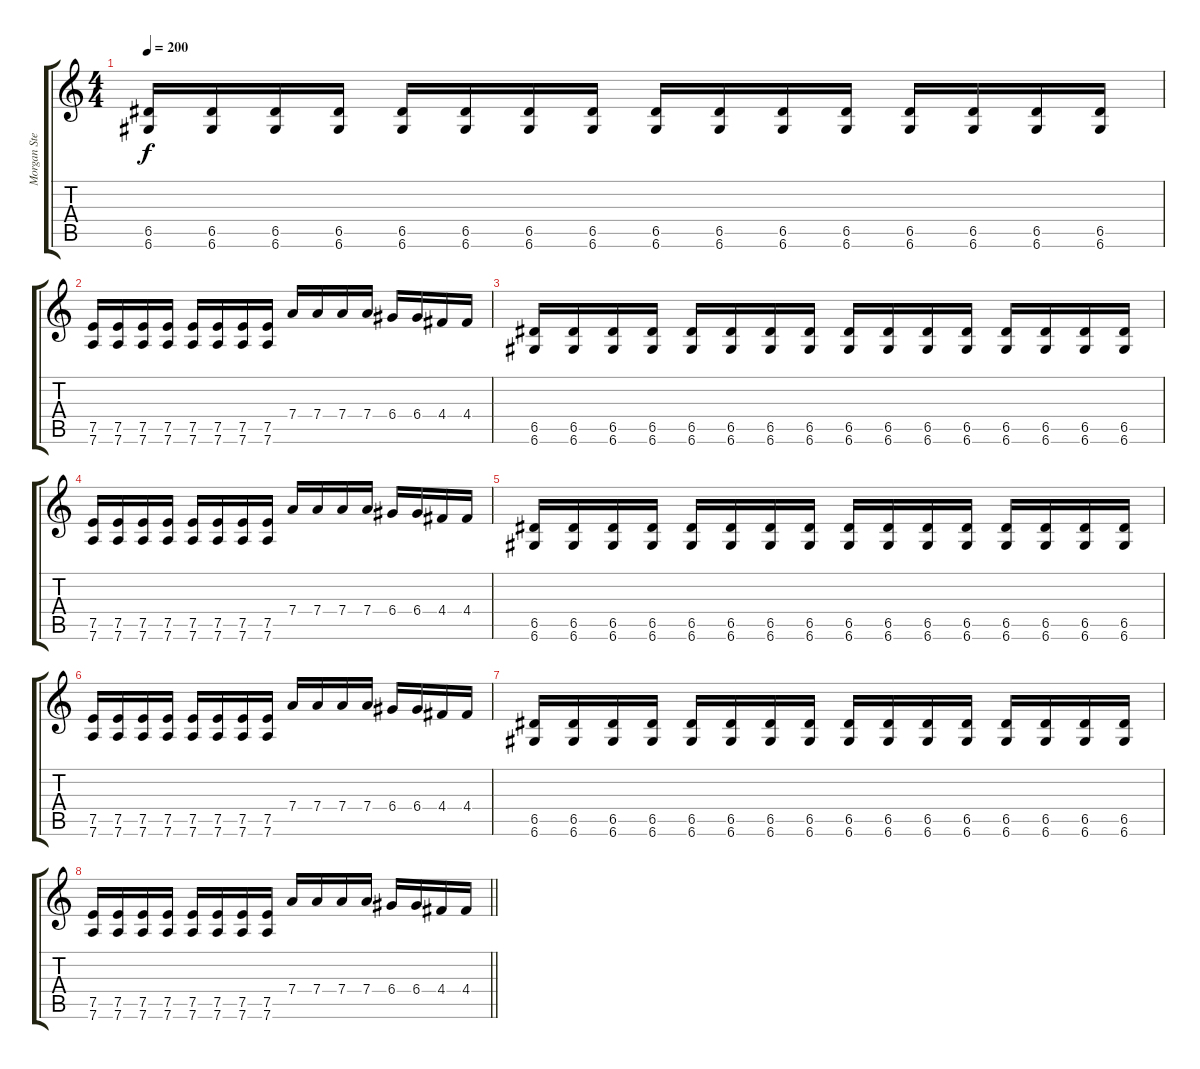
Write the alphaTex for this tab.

\track ("Morgan Steinmeyer Håkansson " "Morgan Ste") {instrument distortionguitar}
\staff {score tabs}
\tuning (E4 B3 G3 D3 A2 D2) {hide}
\ts (4 4)
\tempo 200
\clef g2
\ks c
(6.5 6.6).16{dy f} (6.5 6.6).16 (6.5 6.6).16 (6.5 6.6).16 (6.5 6.6).16 (6.5 6.6).16 (6.5 6.6).16 (6.5 6.6).16 (6.5 6.6).16 (6.5 6.6).16 (6.5 6.6).16 (6.5 6.6).16 (6.5 6.6).16 (6.5 6.6).16 (6.5 6.6).16 (6.5 6.6).16 |
(7.5 7.6).16 (7.5 7.6).16 (7.5 7.6).16 (7.5 7.6).16 (7.5 7.6).16 (7.5 7.6).16 (7.5 7.6).16 (7.5 7.6).16 7.4.16 7.4.16 7.4.16 7.4.16 6.4.16 6.4.16 4.4.16 4.4.16 |
(6.5 6.6).16 (6.5 6.6).16 (6.5 6.6).16 (6.5 6.6).16 (6.5 6.6).16 (6.5 6.6).16 (6.5 6.6).16 (6.5 6.6).16 (6.5 6.6).16 (6.5 6.6).16 (6.5 6.6).16 (6.5 6.6).16 (6.5 6.6).16 (6.5 6.6).16 (6.5 6.6).16 (6.5 6.6).16 |
(7.5 7.6).16 (7.5 7.6).16 (7.5 7.6).16 (7.5 7.6).16 (7.5 7.6).16 (7.5 7.6).16 (7.5 7.6).16 (7.5 7.6).16 7.4.16 7.4.16 7.4.16 7.4.16 6.4.16 6.4.16 4.4.16 4.4.16 |
(6.5 6.6).16 (6.5 6.6).16 (6.5 6.6).16 (6.5 6.6).16 (6.5 6.6).16 (6.5 6.6).16 (6.5 6.6).16 (6.5 6.6).16 (6.5 6.6).16 (6.5 6.6).16 (6.5 6.6).16 (6.5 6.6).16 (6.5 6.6).16 (6.5 6.6).16 (6.5 6.6).16 (6.5 6.6).16 |
(7.5 7.6).16 (7.5 7.6).16 (7.5 7.6).16 (7.5 7.6).16 (7.5 7.6).16 (7.5 7.6).16 (7.5 7.6).16 (7.5 7.6).16 7.4.16 7.4.16 7.4.16 7.4.16 6.4.16 6.4.16 4.4.16 4.4.16 |
(6.5 6.6).16 (6.5 6.6).16 (6.5 6.6).16 (6.5 6.6).16 (6.5 6.6).16 (6.5 6.6).16 (6.5 6.6).16 (6.5 6.6).16 (6.5 6.6).16 (6.5 6.6).16 (6.5 6.6).16 (6.5 6.6).16 (6.5 6.6).16 (6.5 6.6).16 (6.5 6.6).16 (6.5 6.6).16 |
\barLineRight lightlight
(7.5 7.6).16 (7.5 7.6).16 (7.5 7.6).16 (7.5 7.6).16 (7.5 7.6).16 (7.5 7.6).16 (7.5 7.6).16 (7.5 7.6).16 7.4.16 7.4.16 7.4.16 7.4.16 6.4.16 6.4.16 4.4.16 4.4.16
